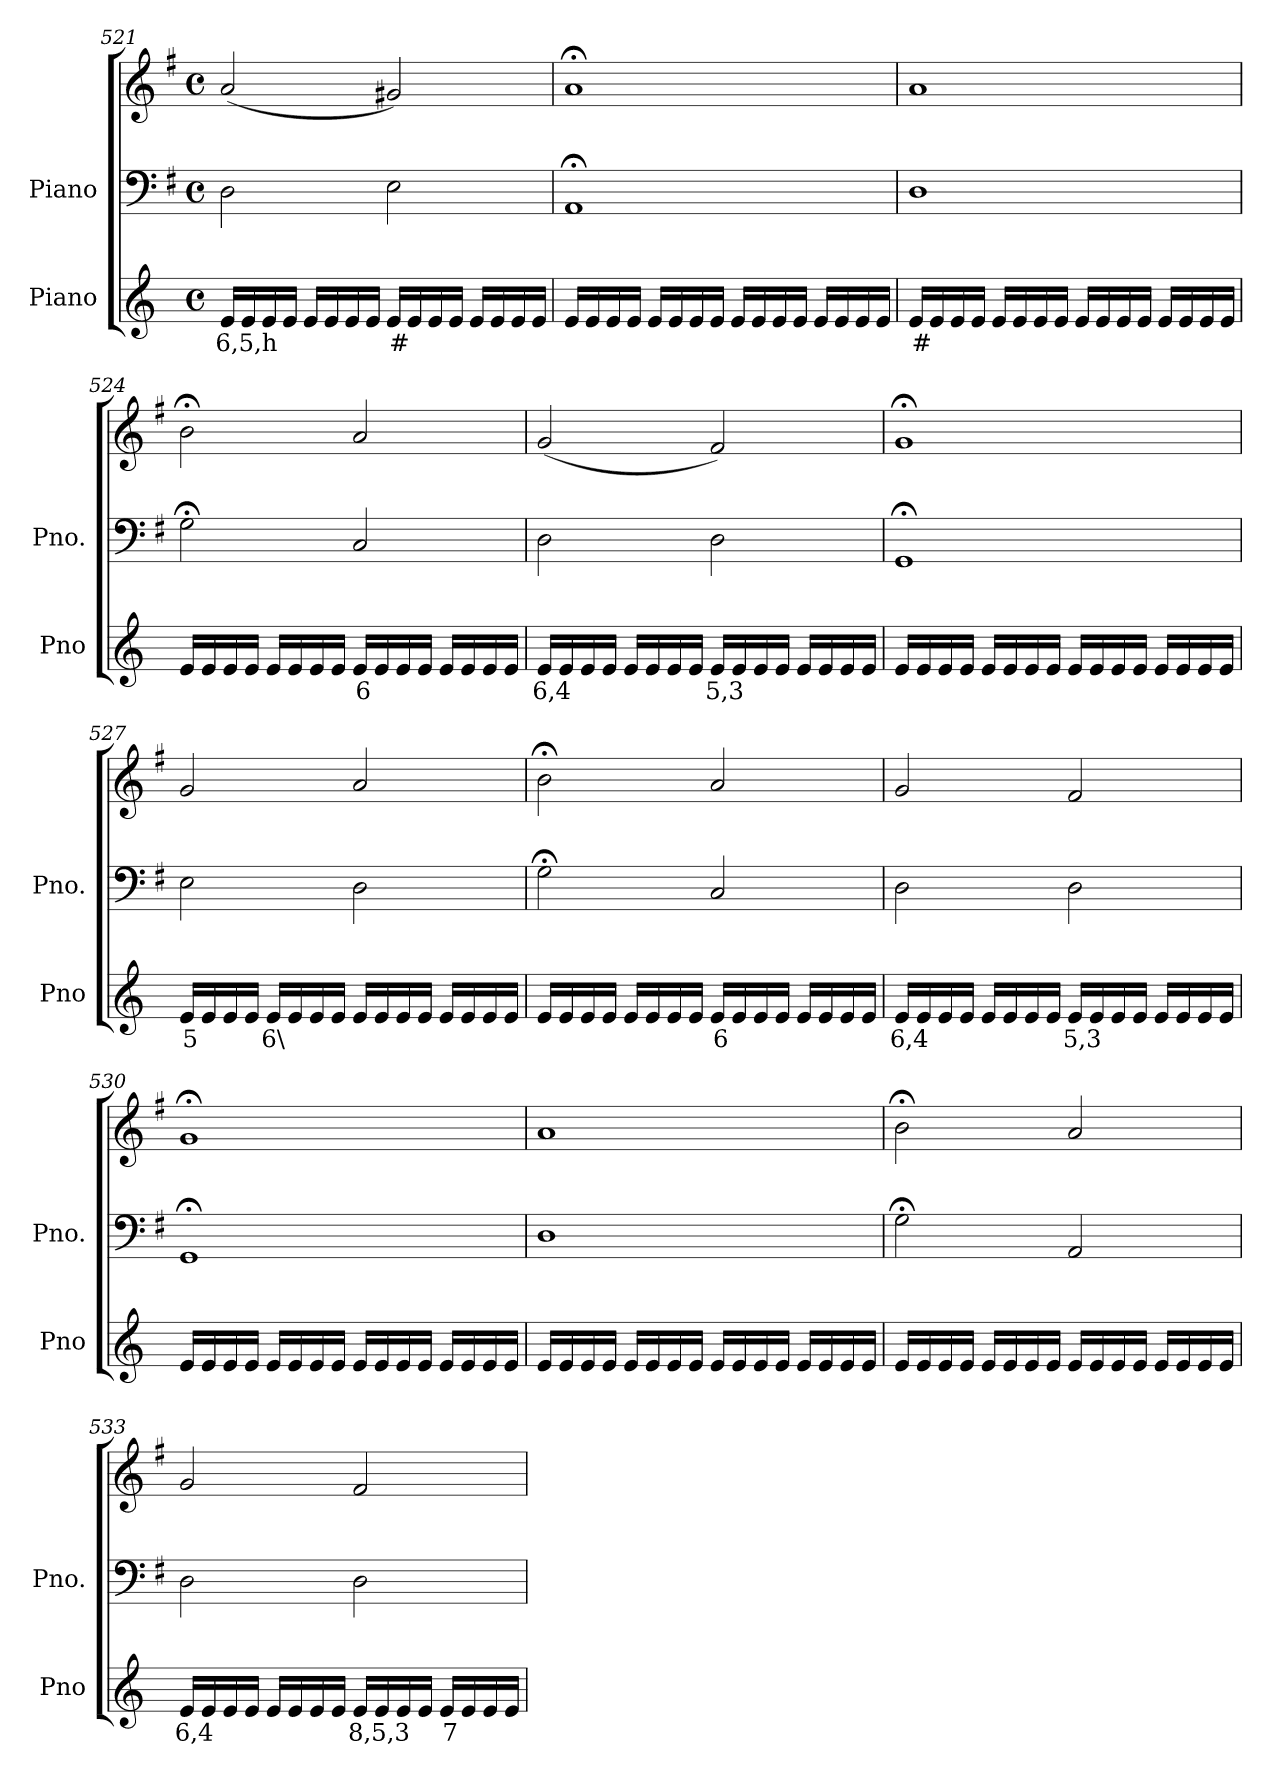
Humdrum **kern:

**kern	**text	**kern	**kern
*part2	*part2	*part1	*part1
*staff3	*staff3	*staff2	*staff1
*I"Piano	*	*I"Piano	*
*I'Pno	*	*I'Pno.	*
*clefG2	*	*clefF4	*clefG2
*k[]	*	*k[f#]	*k[f#]
*M4/4	*	*M4/4	*M4/4
*met(c)	*	*met(c)	*met(c)
=521	=521	=521	=521
!	!LO:LY:b	!	!
16e/LL	6,5,h	2D\	(<2a/
16e/	.	.	.
16e/	.	.	.
16e/JJ	.	.	.
16e/LL	.	.	.
16e/	.	.	.
16e/	.	.	.
16e/JJ	.	.	.
!	!LO:LY:b	!	!
16e/LL	#	2E\	2g#X/)
16e/	.	.	.
16e/	.	.	.
16e/JJ	.	.	.
16e/LL	.	.	.
16e/	.	.	.
16e/	.	.	.
16e/JJ	.	.	.
=522	=522	=522	=522
16e/LL	.	1AA;<	1a;<
16e/	.	.	.
16e/	.	.	.
16e/JJ	.	.	.
16e/LL	.	.	.
16e/	.	.	.
16e/	.	.	.
16e/JJ	.	.	.
16e/LL	.	.	.
16e/	.	.	.
16e/	.	.	.
16e/JJ	.	.	.
16e/LL	.	.	.
16e/	.	.	.
16e/	.	.	.
16e/JJ	.	.	.
=523	=523	=523	=523
!	!LO:LY:b	!	!
16e/LL	#	1D	1a
16e/	.	.	.
16e/	.	.	.
16e/JJ	.	.	.
16e/LL	.	.	.
16e/	.	.	.
16e/	.	.	.
16e/JJ	.	.	.
16e/LL	.	.	.
16e/	.	.	.
16e/	.	.	.
16e/JJ	.	.	.
16e/LL	.	.	.
16e/	.	.	.
16e/	.	.	.
16e/JJ	.	.	.
=524	=524	=524	=524
16e/LL	.	2G;<\	2b;<\
16e/	.	.	.
16e/	.	.	.
16e/JJ	.	.	.
16e/LL	.	.	.
16e/	.	.	.
16e/	.	.	.
16e/JJ	.	.	.
!	!LO:LY:b	!	!
16e/LL	6	2C/	2a/
16e/	.	.	.
16e/	.	.	.
16e/JJ	.	.	.
16e/LL	.	.	.
16e/	.	.	.
16e/	.	.	.
16e/JJ	.	.	.
=525	=525	=525	=525
!	!LO:LY:b	!	!
16e/LL	6,4	2D\	(<2g/
16e/	.	.	.
16e/	.	.	.
16e/JJ	.	.	.
16e/LL	.	.	.
16e/	.	.	.
16e/	.	.	.
16e/JJ	.	.	.
!	!LO:LY:b	!	!
16e/LL	5,3	2D\	2f#/)
16e/	.	.	.
16e/	.	.	.
16e/JJ	.	.	.
16e/LL	.	.	.
16e/	.	.	.
16e/	.	.	.
16e/JJ	.	.	.
=526	=526	=526	=526
16e/LL	.	1GG;<	1g;<
16e/	.	.	.
16e/	.	.	.
16e/JJ	.	.	.
16e/LL	.	.	.
16e/	.	.	.
16e/	.	.	.
16e/JJ	.	.	.
16e/LL	.	.	.
16e/	.	.	.
16e/	.	.	.
16e/JJ	.	.	.
16e/LL	.	.	.
16e/	.	.	.
16e/	.	.	.
16e/JJ	.	.	.
=527	=527	=527	=527
!	!LO:LY:b	!	!
16e/LL	5	2E\	2g/
16e/	.	.	.
16e/	.	.	.
16e/JJ	.	.	.
!	!LO:LY:b	!	!
16e/LL	6\	.	.
16e/	.	.	.
16e/	.	.	.
16e/JJ	.	.	.
16e/LL	.	2D\	2a/
16e/	.	.	.
16e/	.	.	.
16e/JJ	.	.	.
16e/LL	.	.	.
16e/	.	.	.
16e/	.	.	.
16e/JJ	.	.	.
=528	=528	=528	=528
16e/LL	.	2G;<\	2b;<\
16e/	.	.	.
16e/	.	.	.
16e/JJ	.	.	.
16e/LL	.	.	.
16e/	.	.	.
16e/	.	.	.
16e/JJ	.	.	.
!	!LO:LY:b	!	!
16e/LL	6	2C/	2a/
16e/	.	.	.
16e/	.	.	.
16e/JJ	.	.	.
16e/LL	.	.	.
16e/	.	.	.
16e/	.	.	.
16e/JJ	.	.	.
=529	=529	=529	=529
!	!LO:LY:b	!	!
16e/LL	6,4	2D\	2g/
16e/	.	.	.
16e/	.	.	.
16e/JJ	.	.	.
16e/LL	.	.	.
16e/	.	.	.
16e/	.	.	.
16e/JJ	.	.	.
!	!LO:LY:b	!	!
16e/LL	5,3	2D\	2f#/
16e/	.	.	.
16e/	.	.	.
16e/JJ	.	.	.
16e/LL	.	.	.
16e/	.	.	.
16e/	.	.	.
16e/JJ	.	.	.
=530	=530	=530	=530
16e/LL	.	1GG;<	1g;<
16e/	.	.	.
16e/	.	.	.
16e/JJ	.	.	.
16e/LL	.	.	.
16e/	.	.	.
16e/	.	.	.
16e/JJ	.	.	.
16e/LL	.	.	.
16e/	.	.	.
16e/	.	.	.
16e/JJ	.	.	.
16e/LL	.	.	.
16e/	.	.	.
16e/	.	.	.
16e/JJ	.	.	.
=531	=531	=531	=531
16e/LL	.	1D	1a
16e/	.	.	.
16e/	.	.	.
16e/JJ	.	.	.
16e/LL	.	.	.
16e/	.	.	.
16e/	.	.	.
16e/JJ	.	.	.
16e/LL	.	.	.
16e/	.	.	.
16e/	.	.	.
16e/JJ	.	.	.
16e/LL	.	.	.
16e/	.	.	.
16e/	.	.	.
16e/JJ	.	.	.
=532	=532	=532	=532
16e/LL	.	2G;<\	2b;<\
16e/	.	.	.
16e/	.	.	.
16e/JJ	.	.	.
16e/LL	.	.	.
16e/	.	.	.
16e/	.	.	.
16e/JJ	.	.	.
16e/LL	.	2AA/	2a/
16e/	.	.	.
16e/	.	.	.
16e/JJ	.	.	.
16e/LL	.	.	.
16e/	.	.	.
16e/	.	.	.
16e/JJ	.	.	.
=533	=533	=533	=533
!	!LO:LY:b	!	!
16e/LL	6,4	2D\	2g/
16e/	.	.	.
16e/	.	.	.
16e/JJ	.	.	.
16e/LL	.	.	.
16e/	.	.	.
16e/	.	.	.
16e/JJ	.	.	.
!	!LO:LY:b	!	!
16e/LL	8,5,3	2D\	2f#/
16e/	.	.	.
16e/	.	.	.
16e/JJ	.	.	.
!	!LO:LY:b	!	!
16e/LL	7	.	.
16e/	.	.	.
16e/	.	.	.
16e/JJ	.	.	.
=	=	=	=
*-	*-	*-	*-
